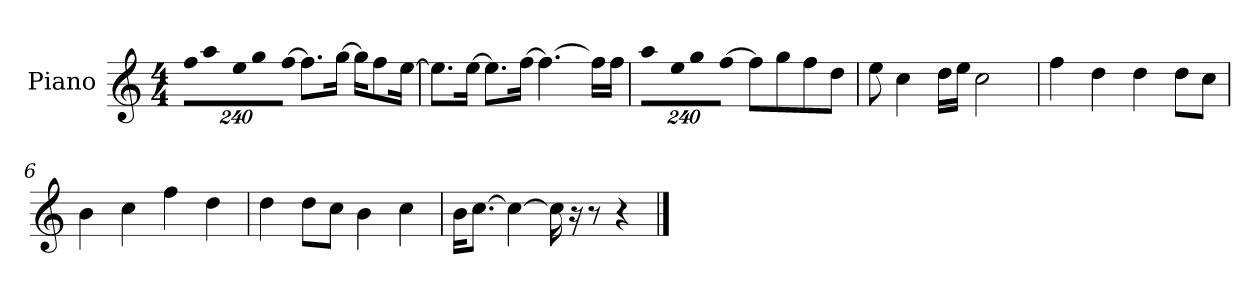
**kern
*part1
*staff1
*I"Piano
*I'P-no
*clefG2
*k[]
*M4/4
*MM90
*Xbrackettup
=1
!LO:N:vis=16
1920%137ff\KL
!LO:N:vis=8
960%137aa\
!LO:N:vis=16
1920%137ee\K
!LO:N:vis=8
960%137gg\
!LO:N:vis=16
[1920%137ff\Jk
8.ff\L]
[16gg\Jk
16gg\KL]
8ff\
[16ee\Jk
=2
8.ee\L]
[16ee\Jk
8.ee\L]
[16ff\Jk
4.ff\_
16ff\LL]
16ff\JJ
=3
!LO:N:vis=8
960%137aa\L
!LO:N:vis=16
1920%137ee\K
!LO:N:vis=8
960%137gg\
!LO:N:vis=8
[960%137ff\J
8ff\L]
8gg\
8ff\
8dd\J
=4
8ee\
4cc\
16dd\LL
16ee\JJ
2cc\
=5
4ff\
4dd\
4dd\
8dd\L
8cc\J
!!LO:LB:g=z
=6
4b\
4cc\
4ff\
4dd\
=7
4dd\
8dd\L
8cc\J
4b\
4cc\
=8
16b\KL
[8.cc\J
4cc\_
16cc\]
16r
8r
4r
==
*-
